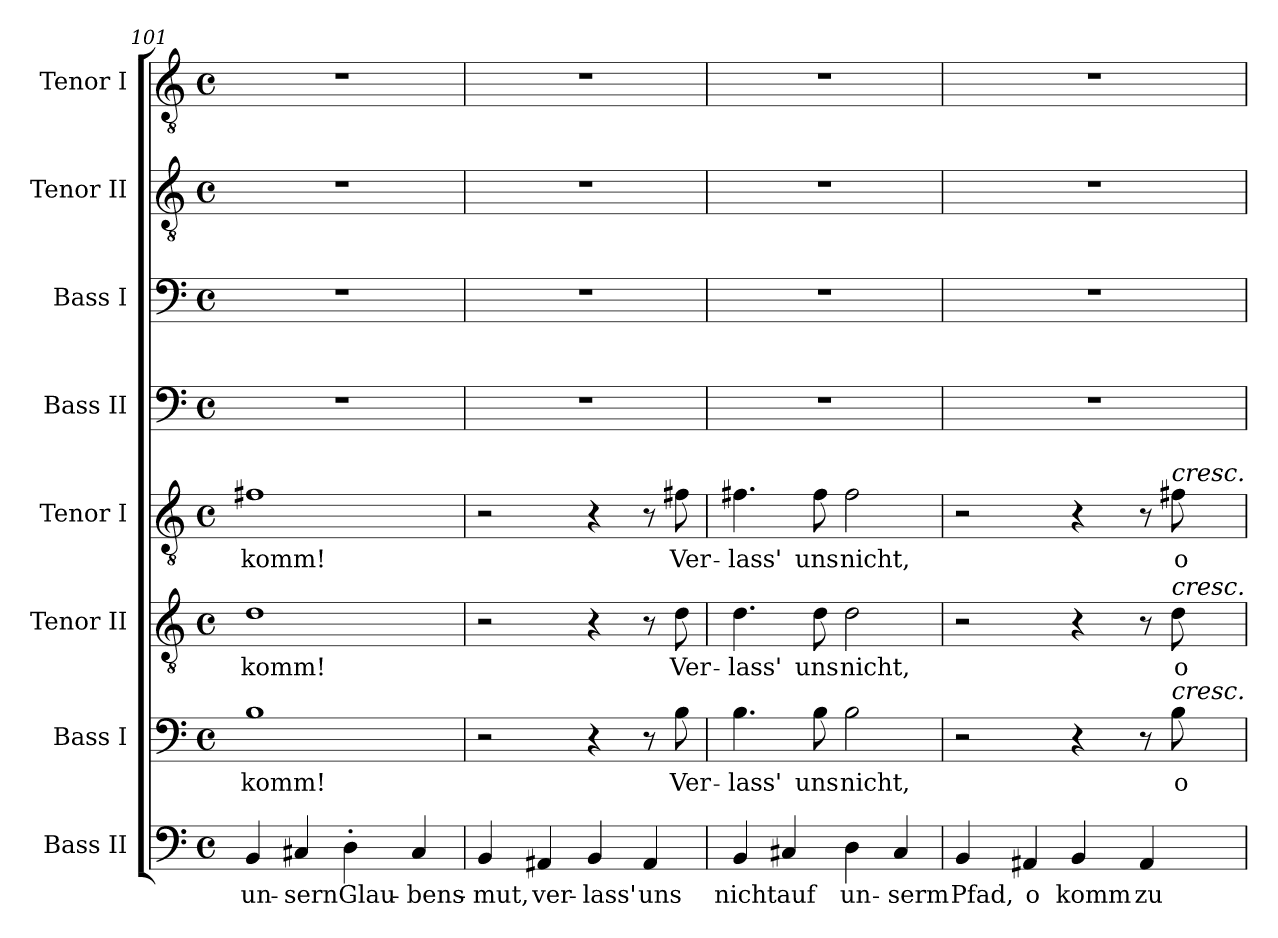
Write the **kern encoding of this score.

**kern	**text	**kern	**text	**kern	**text	**kern	**text	**kern	**kern	**kern	**kern
*part8	*part8	*part7	*part7	*part6	*part6	*part5	*part5	*part4	*part3	*part2	*part1
*staff8	*staff8	*staff7	*staff7	*staff6	*staff6	*staff5	*staff5	*staff4	*staff3	*staff2	*staff1
*I"Bass II	*	*I"Bass I	*	*I"Tenor II	*	*I"Tenor I	*	*I"Bass II	*I"Bass I	*I"Tenor II	*I"Tenor I
*I'B.	*	*I'B.	*	*I'T.	*	*I'T.	*	*I'B.	*I'B.	*I'T.	*I'T.
*clefF4	*	*clefF4	*	*clefGv2	*	*clefGv2	*	*clefF4	*clefF4	*clefGv2	*clefGv2
*	*	*	*	*ITrd7c12	*	*ITrd7c12	*	*	*	*ITrd7c12	*ITrd7c12
*k[]	*	*k[]	*	*k[]	*	*k[]	*	*k[]	*k[]	*k[]	*k[]
*C:	*	*C:	*	*C:	*	*C:	*	*C:	*C:	*C:	*C:
*M4/4	*	*M4/4	*	*M4/4	*	*M4/4	*	*M4/4	*M4/4	*M4/4	*M4/4
*met(c)	*	*met(c)	*	*met(c)	*	*met(c)	*	*met(c)	*met(c)	*met(c)	*met(c)
=101	=101	=101	=101	=101	=101	=101	=101	=101	=101	=101	=101
!	!LO:LY:b:color=#000000	!	!	!	!	!	!	!	!	!	!
!	!	!	!LO:LY:b:color=#000000	!	!	!	!	!	!	!	!
!	!	!	!	!	!LO:LY:b:color=#000000	!	!	!	!	!	!
!	!	!	!	!	!	!	!LO:LY:b:color=#000000	!	!	!	!
4BBi/	un-	1Bi	komm!	1Di	komm!	1F#Xi	komm!	1r	1r	1r	1r
!	!LO:LY:b:color=#000000	!	!	!	!	!	!	!	!	!	!
4C#Xi/	-sern	.	.	.	.	.	.	.	.	.	.
!	!LO:LY:b:color=#000000	!	!	!	!	!	!	!	!	!	!
4D'i\	Glau-	.	.	.	.	.	.	.	.	.	.
!	!LO:LY:b:color=#000000	!	!	!	!	!	!	!	!	!	!
4C#i/	-bens-	.	.	.	.	.	.	.	.	.	.
=102	=102	=102	=102	=102	=102	=102	=102	=102	=102	=102	=102
!	!LO:LY:b:color=#000000	!	!	!	!	!	!	!	!	!	!
4BBi/	-mut,	2r	.	2r	.	2r	.	1r	1r	1r	1r
!	!LO:LY:b:color=#000000	!	!	!	!	!	!	!	!	!	!
4AA#Xi/	ver-	.	.	.	.	.	.	.	.	.	.
!	!LO:LY:b:color=#000000	!	!	!	!	!	!	!	!	!	!
4BBi/	-lass'	4r	.	4r	.	4r	.	.	.	.	.
!	!LO:LY:b:color=#000000	!	!	!	!	!	!	!	!	!	!
4AA#i/	uns	8r	.	8r	.	8r	.	.	.	.	.
!	!	!	!LO:LY:b:color=#000000	!	!	!	!	!	!	!	!
!	!	!	!	!	!LO:LY:b:color=#000000	!	!	!	!	!	!
!	!	!	!	!	!	!	!LO:LY:b:color=#000000	!	!	!	!
.	.	8Bi\	Ver-	8Di\	Ver-	8F#Xi\	Ver-	.	.	.	.
=103	=103	=103	=103	=103	=103	=103	=103	=103	=103	=103	=103
!	!LO:LY:b:color=#000000	!	!	!	!	!	!	!	!	!	!
!	!	!	!LO:LY:b:color=#000000	!	!	!	!	!	!	!	!
!	!	!	!	!	!LO:LY:b:color=#000000	!	!	!	!	!	!
!	!	!	!	!	!	!	!LO:LY:b:color=#000000	!	!	!	!
4BBi/	nicht	4.Bi\	-lass'	4.Di\	-lass'	4.F#Xi\	-lass'	1r	1r	1r	1r
!	!LO:LY:b:color=#000000	!	!	!	!	!	!	!	!	!	!
4C#Xi/	auf	.	.	.	.	.	.	.	.	.	.
!	!	!	!LO:LY:b:color=#000000	!	!	!	!	!	!	!	!
!	!	!	!	!	!LO:LY:b:color=#000000	!	!	!	!	!	!
!	!	!	!	!	!	!	!LO:LY:b:color=#000000	!	!	!	!
.	.	8Bi\	uns	8Di\	uns	8F#i\	uns	.	.	.	.
!	!LO:LY:b:color=#000000	!	!	!	!	!	!	!	!	!	!
!	!	!	!LO:LY:b:color=#000000	!	!	!	!	!	!	!	!
!	!	!	!	!	!LO:LY:b:color=#000000	!	!	!	!	!	!
!	!	!	!	!	!	!	!LO:LY:b:color=#000000	!	!	!	!
4Di\	un-	2Bi\	nicht,	2Di\	nicht,	2F#i\	nicht,	.	.	.	.
!	!LO:LY:b:color=#000000	!	!	!	!	!	!	!	!	!	!
4C#i/	-serm	.	.	.	.	.	.	.	.	.	.
=104	=104	=104	=104	=104	=104	=104	=104	=104	=104	=104	=104
!	!LO:LY:b:color=#000000	!	!	!	!	!	!	!	!	!	!
4BBi/	Pfad,	2r	.	2r	.	2r	.	1r	1r	1r	1r
!	!LO:LY:b:color=#000000	!	!	!	!	!	!	!	!	!	!
4AA#Xi/	o	.	.	.	.	.	.	.	.	.	.
!	!LO:LY:b:color=#000000	!	!	!	!	!	!	!	!	!	!
4BBi/	komm	4r	.	4r	.	4r	.	.	.	.	.
!	!LO:LY:b:color=#000000	!	!	!	!	!	!	!	!	!	!
4AA#i/	zu	8r	.	8r	.	8r	.	.	.	.	.
!	!	!	!LO:LY:b:color=#000000	!	!	!	!	!	!	!	!
!	!	!	!	!	!LO:LY:b:color=#000000	!	!	!	!	!	!
!	!	!	!	!	!	!LO:TX:a:i:t=cresc.	!	!	!	!	!
!	!	!	!	!LO:TX:a:i:t=cresc.	!	!	!	!	!	!	!
!	!	!LO:TX:a:i:t=cresc.	!	!	!	!	!	!	!	!	!
!	!	!	!	!	!	!	!LO:LY:b:color=#000000	!	!	!	!
.	.	8Bi\	o	8Di\	o	8F#Xi\	o	.	.	.	.
=	=	=	=	=	=	=	=	=	=	=	=
*-	*-	*-	*-	*-	*-	*-	*-	*-	*-	*-	*-
